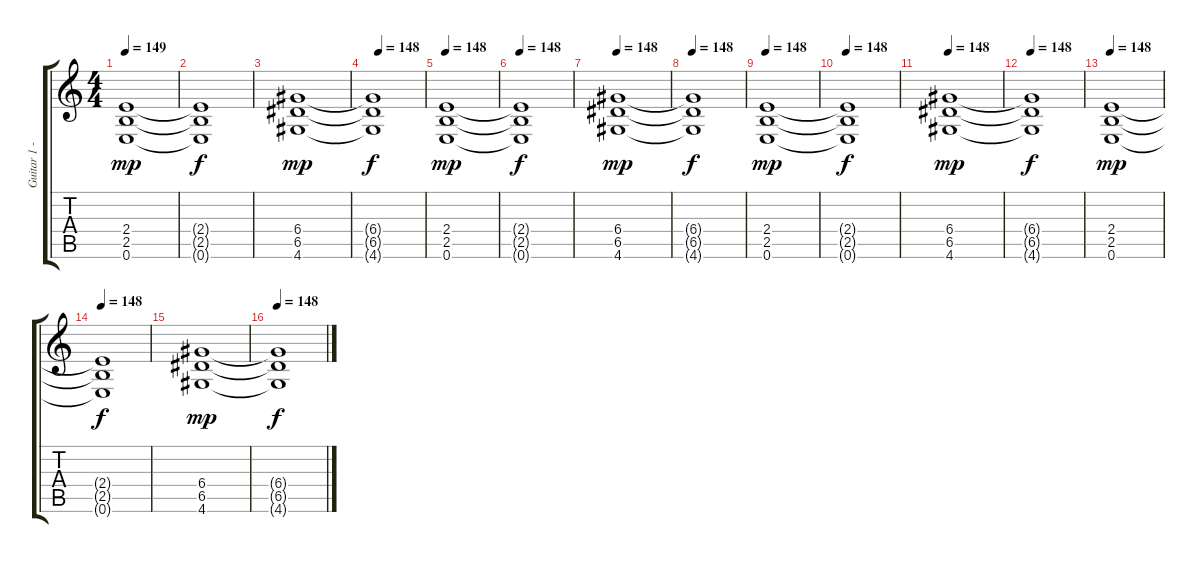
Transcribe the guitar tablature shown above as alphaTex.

\track ("Guitar 1 - El Hefe" "Guitar 1 -") {instrument overdrivenguitar}
\staff {score tabs}
\tuning (E4 B3 G3 D3 A2 E2) {hide}
\ts (4 4)
\tempo 149
\clef g2
\ks c
(2.4 2.5 0.6).1{dy mp} |
(2.4{t} 2.5{t} 0.6{t}).1{dy f} |
(6.4 6.5 4.6).1{dy mp} |
\tempo (148 0.125)
(6.4{t} 6.5{t} 4.6{t}).1{dy f} |
\tempo 148
(2.4 2.5 0.6).1{dy mp} |
\tempo 148
(2.4{t} 2.5{t} 0.6{t}).1{dy f} |
\tempo 148
(6.4 6.5 4.6).1{dy mp} |
\tempo 148
(6.4{t} 6.5{t} 4.6{t}).1{dy f} |
\tempo 148
(2.4 2.5 0.6).1{dy mp} |
\tempo 148
(2.4{t} 2.5{t} 0.6{t}).1{dy f} |
\tempo 148
(6.4 6.5 4.6).1{dy mp} |
\tempo 148
(6.4{t} 6.5{t} 4.6{t}).1{dy f} |
\tempo 148
(2.4 2.5 0.6).1{dy mp} |
\tempo 148
(2.4{t} 2.5{t} 0.6{t}).1{dy f} |
(6.4 6.5 4.6).1{dy mp} |
\tempo 148
(6.4{t} 6.5{t} 4.6{t}).1{dy f}
